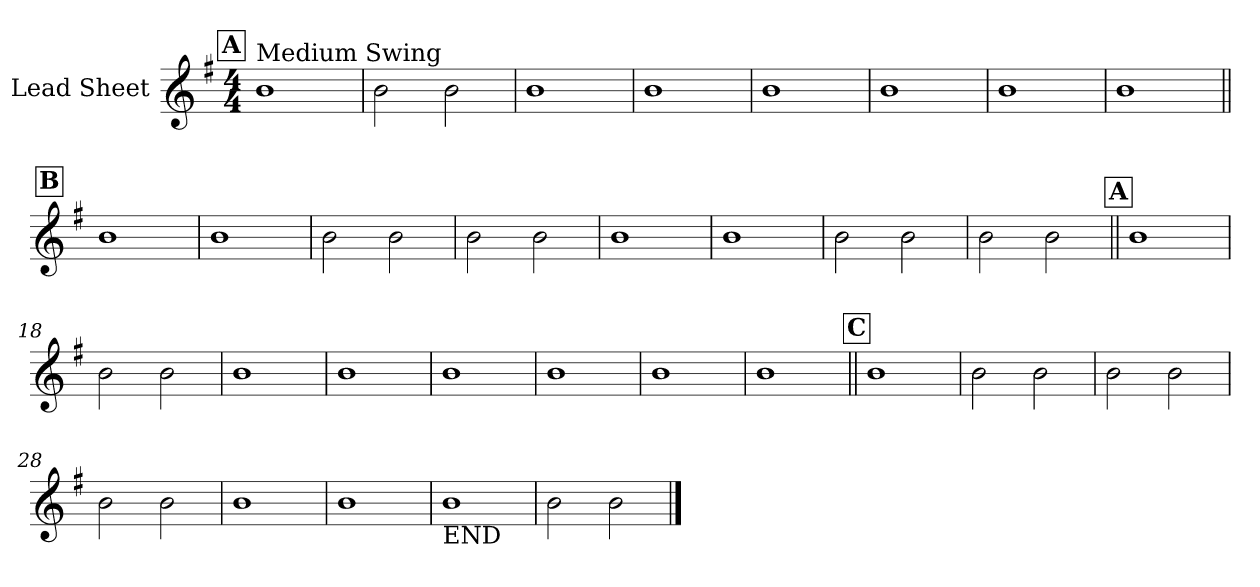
**kern
*part1
*staff1
*I"Lead Sheet
*clefG2
*k[f#]
*G:
*M4/4
!!LO:REH:place=s1:a:fs=14:t=A
=1
!LO:TX:a:t=Medium Swing
1b
=2
2b\
2b\
=3
1b
=4
1b
!!LO:LB:g=z
=5
1b
=6
1b
=7
1b
=8
1b
!!LO:LB:g=z
!!LO:REH:place=s1:a:fs=14:t=B
=9||
1b
=10
1b
=11
2b\
2b\
=12
2b\
2b\
!!LO:LB:g=z
=13
1b
=14
1b
=15
2b\
2b\
=16
2b\
2b\
!!LO:LB:g=z
!!LO:REH:place=s1:a:fs=14:t=A
=17||
1b
=18
2b\
2b\
=19
1b
=20
1b
!!LO:LB:g=z
=21
1b
=22
1b
=23
1b
=24
1b
!!LO:LB:g=z
!!LO:REH:place=s1:a:fs=14:t=C
=25||
1b
=26
2b\
2b\
=27
2b\
2b\
=28
2b\
2b\
!!LO:LB:g=z
=29
1b
=30
1b
=31
!LO:TX:b:t=END
1b
=32
2b\
2b\
==
*-
